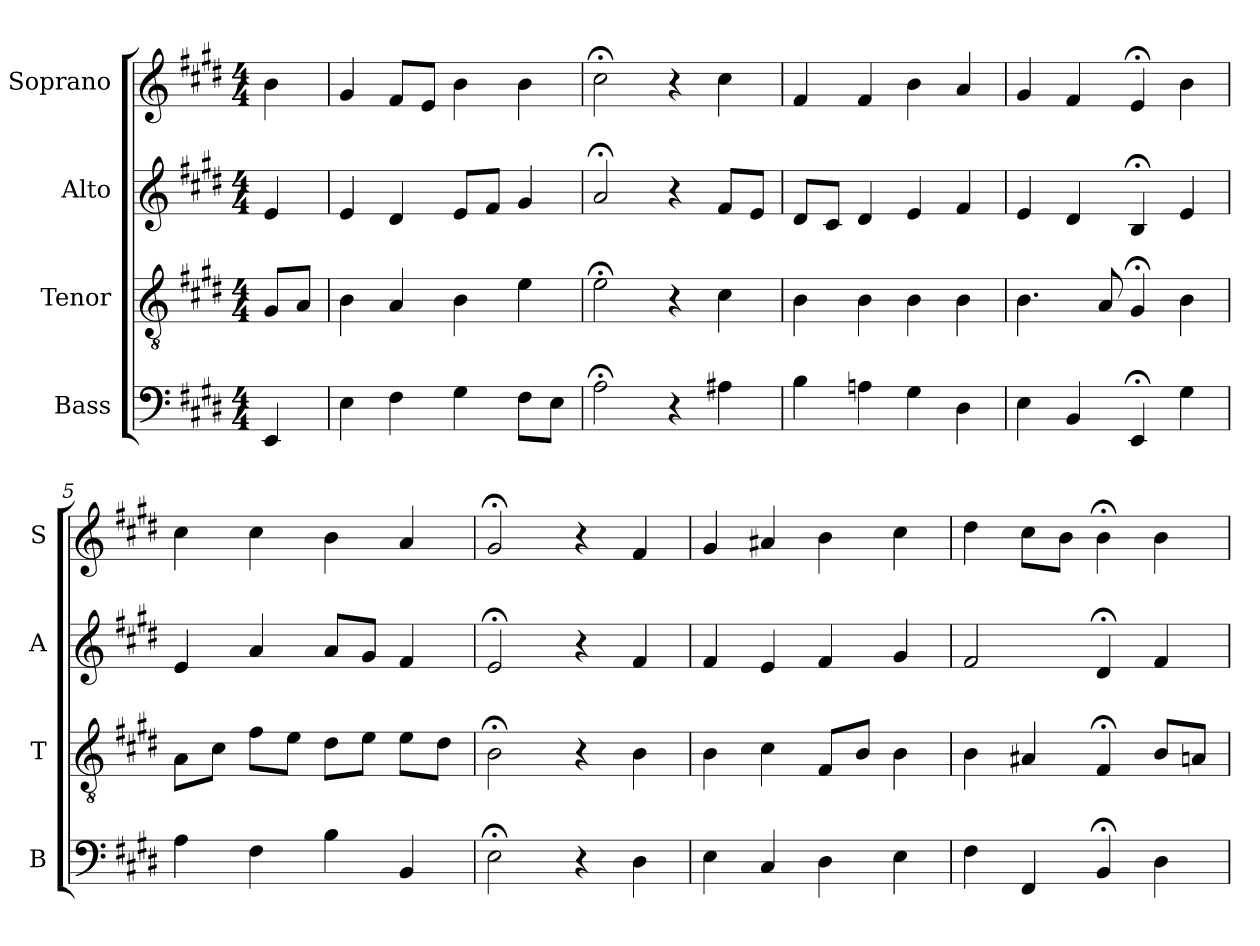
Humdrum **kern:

**kern	**kern	**kern	**kern
*part4	*part3	*part2	*part1
*staff4	*staff3	*staff2	*staff1
*I"Bass	*I"Tenor	*I"Alto	*I"Soprano
*I'B	*I'T	*I'A	*I'S
*clefF4	*clefGv2	*clefG2	*clefG2
*k[f#c#g#d#]	*k[f#c#g#d#]	*k[f#c#g#d#]	*k[f#c#g#d#]
*E:	*E:	*E:	*E:
*M4/4	*M4/4	*M4/4	*M4/4
*MM100	*MM100	*MM100	*MM100
=	=	=	=
4EE	8G#L	4e	4b
.	8AJ	.	.
=1	=1	=1	=1
4E	4B	4e	4g#
4F#	4A	4d#	8f#L
.	.	.	8eJ
4G#	4B	8eL	4b
.	.	8f#J	.
8F#L	4e	4g#	4b
8EJ	.	.	.
=2	=2	=2	=2
2A;<	2e;<	2a;<	2cc#;<
4r	4r	4r	4r
4A#X	4c#	8f#L	4cc#
.	.	8eJ	.
=3	=3	=3	=3
4B	4B	8d#L	4f#
.	.	8c#J	.
4An	4B	4d#	4f#
4G#	4B	4e	4b
4D#	4B	4f#	4a
=4	=4	=4	=4
4E	4.B	4e	4g#
4BB	.	4d#	4f#
.	8A	.	.
4EE;<	4G#;<	4B;<	4e;<
4G#	4B	4e	4b
=5	=5	=5	=5
4A	8AL	4e	4cc#
.	8c#J	.	.
4F#	8f#L	4a	4cc#
.	8eJ	.	.
4B	8d#L	8aL	4b
.	8eJ	8g#J	.
4BB	8eL	4f#	4a
.	8d#J	.	.
=6	=6	=6	=6
2E;<	2B;<	2e;<	2g#;<
4r	4r	4r	4r
4D#	4B	4f#	4f#
=7	=7	=7	=7
4E	4B	4f#	4g#
4C#	4c#	4e	4a#X
4D#	8F#L	4f#	4b
.	8BJ	.	.
4E	4B	4g#	4cc#
=8	=8	=8	=8
4F#	4B	2f#	4dd#
4FF#	4A#X	.	8cc#L
.	.	.	8bJ
4BB;<	4F#;<	4d#;<	4b;<
4D#	8BL	4f#	4b
.	8AnJ	.	.
=	=	=	=
*-	*-	*-	*-
